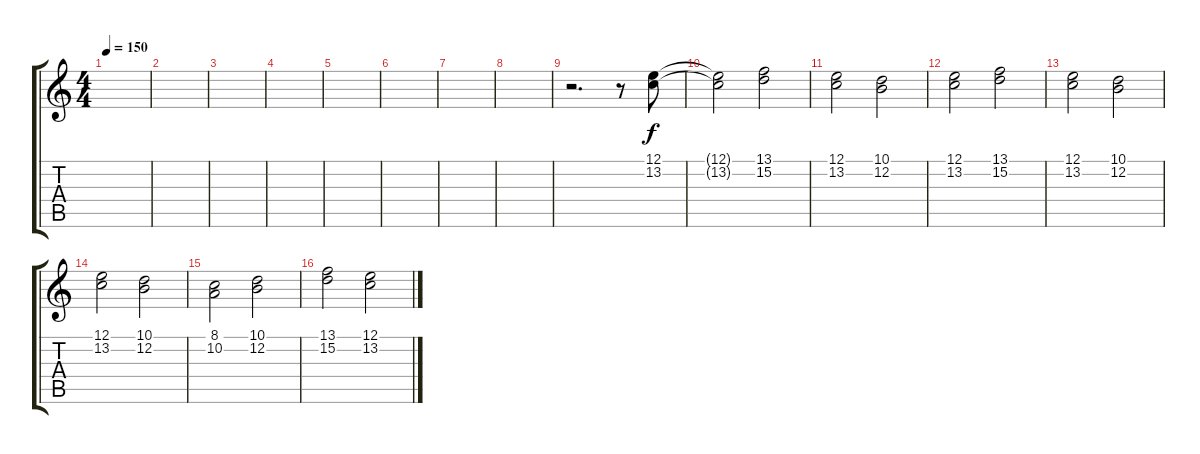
\track "" {instrument stringensemble1}
\staff {score tabs}
\tuning (E4 B3 G3 D3 A2 E2) {hide}
\ts (4 4)
\tempo 150
\clef g2
\ks c
|
|
|
|
|
|
|
|
r.2{d} r.8 (12.1 13.2).8{volume 8} |
(12.1{t} 13.2{t}).2 (13.1 15.2).2 |
(12.1 13.2).2 (10.1 12.2).2 |
(12.1 13.2).2 (13.1 15.2).2 |
(12.1 13.2).2 (10.1 12.2).2 |
(12.1 13.2).2 (10.1 12.2).2 |
(8.1 10.2).2 (10.1 12.2).2 |
(13.1 15.2).2 (12.1 13.2).2
